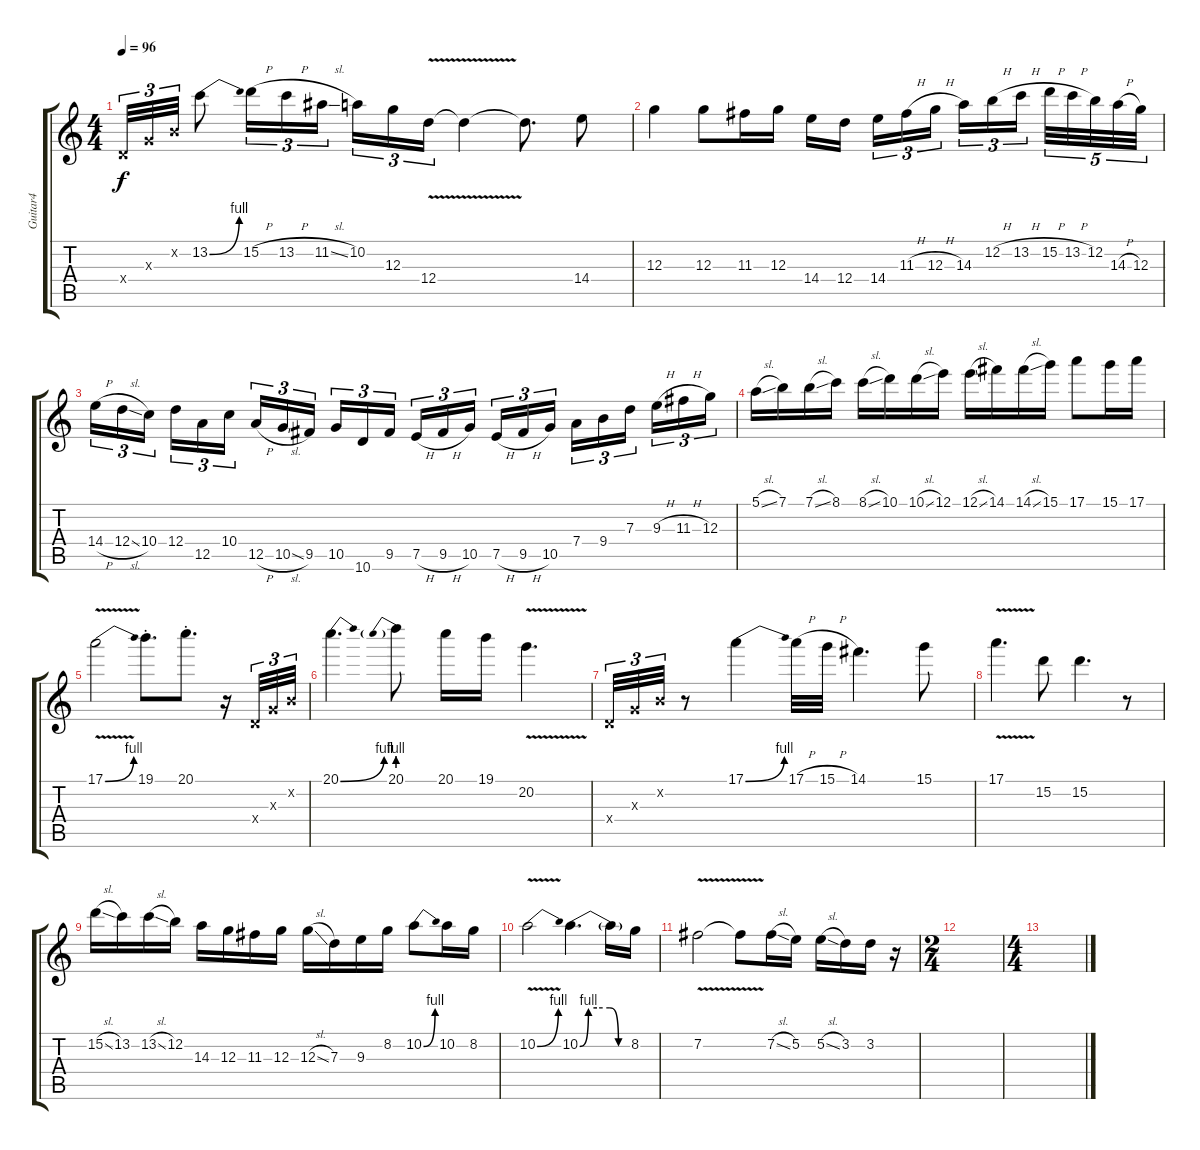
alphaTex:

\track ("Guitar4" "Guitar4") {instrument distortionguitar}
\staff {score tabs}
\tuning (E4 B3 G3 D3 A2 E2) {hide}
\ts (4 4)
\tempo 96
\clef g2
\ks c
0.4{x}.32{tu (3 2) dy f} 0.3{x}.32{tu (3 2)} 0.2{x}.32{tu (3 2)} 13.2{be (bend 0 0 60 4)}.8 15.2{h}.16{tu (3 2)} 13.2{h}.16{tu (3 2)} 11.2{sl}.16{tu (3 2) beam splitsecondary} 10.2.16{tu (3 2)} 12.3.16{tu (3 2)} 12.4{v}.16{tu (3 2)} 12.4{t}.4 12.4{t}.8{d} 14.4.8 |
12.3.4 12.3.8 11.3.16 12.3.16 14.4.16 12.4.16{beam splitsecondary} 14.4.16{tu (3 2)} 11.3{h}.16{tu (3 2)} 12.3{h}.16{tu (3 2)} 14.3.16{tu (3 2)} 12.2{h}.16{tu (3 2)} 13.2{h}.16{tu (3 2) beam splitsecondary} 15.2{h}.32{tu (5 4)} 13.2{h}.32{tu (5 4)} 12.2.32{tu (5 4)} 14.3{h}.32{tu (5 4)} 12.3.32{tu (5 4)} |
14.4{h}.16{tu (3 2)} 12.4{sl}.16{tu (3 2)} 10.4.16{tu (3 2) beam splitsecondary} 12.4.16{tu (3 2)} 12.5.16{tu (3 2)} 10.4.16{tu (3 2)} 12.5{h}.16{tu (3 2)} 10.5{sl}.16{tu (3 2)} 9.5.16{tu (3 2) beam splitsecondary} 10.5.16{tu (3 2)} 10.6.16{tu (3 2)} 9.5.16{tu (3 2)} 7.5{h}.16{tu (3 2)} 9.5{h}.16{tu (3 2)} 10.5.16{tu (3 2) beam splitsecondary} 7.5{h}.16{tu (3 2)} 9.5{h}.16{tu (3 2)} 10.5.16{tu (3 2)} 7.4.16{tu (3 2)} 9.4.16{tu (3 2)} 7.3.16{tu (3 2) beam splitsecondary} 9.3{h}.16{tu (3 2)} 11.3{h}.16{tu (3 2)} 12.3.16{tu (3 2)} |
5.1{sl}.16 7.1.16 7.1{sl}.16 8.1.16 8.1{sl}.16 10.1.16 10.1{sl}.16 12.1.16 12.1{sl}.16 14.1.16 14.1{sl}.16 15.1.16 17.1.8 15.1.16 17.1.16 |
17.1{be (bend 0 0 60 4) v}.2 19.1{st}.8{d} 20.1{st}.8{d} r.16 0.4{x}.32{tu (3 2)} 0.3{x}.32{tu (3 2)} 0.2{x}.32{tu (3 2)} |
20.1{be (bend 0 0 60 4)}.4{d} 20.1{be (prebend 0 4 60 4)}.8 20.1.16 19.1.16 20.2{v}.4{d} |
0.4{x}.32{tu (3 2)} 0.3{x}.32{tu (3 2)} 0.2{x}.32{tu (3 2)} r.8 17.1{be (bend 0 0 60 4)}.4 17.1{h}.32 15.1{h}.32 14.1.4{d} 15.1.8 |
17.1{v}.4{d} 15.2.8 15.2.4{d} r.8 |
15.2{sl}.16 13.2.16 13.2{sl}.16 12.2.16 14.3.16 12.3.16 11.3.16 12.3.16 12.3{sl}.16 7.3.16 9.3.16 8.2.16 10.2{be (bend 0 0 60 4)}.8 10.2.16 8.2.16 |
10.2{be (bend 0 0 60 4) v}.2 10.2{be (custom 0 0 10 4 20 4 35 4 45 0 60 0)}.4{d} 10.2{t}.16 8.2.16 |
7.2{v}.2 7.2{t}.8 7.2{sl}.16 5.2.16 5.2{sl}.16 3.2.16 3.2.16 r.16 |
\ts (2 4)
|
\ts (4 4)
